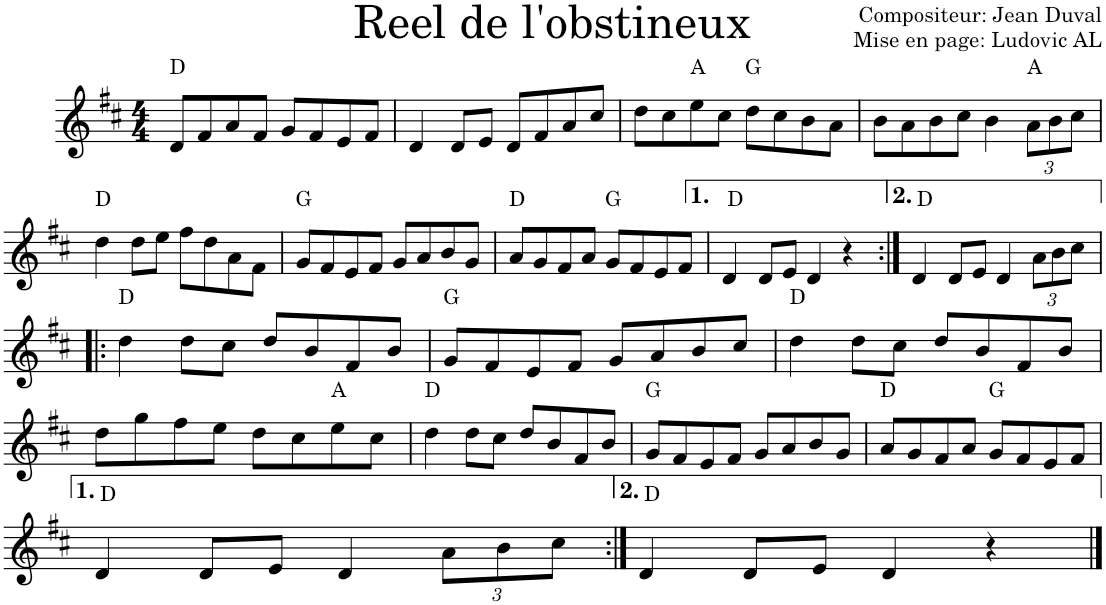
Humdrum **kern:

**kern	**harte
*part1	*part1
*staff1	*
*I"Voice	*
*I'V	*
*clefG2	*
*k[f#c#]	*
*M4/4	*
=1	=1
8d/L	D:maj
8f#/	.
8a/	.
8f#/J	.
8g/L	.
8f#/	.
8e/	.
8f#/J	.
=2	=2
4d/	.
8d/L	.
8e/J	.
8d/L	.
8f#/	.
8a/	.
8cc#/J	.
=3	=3
8dd\L	.
8cc#\	.
8ee\	A:maj
8cc#\J	.
8dd\L	G:maj
8cc#\	.
8b\	.
8a\J	.
=4	=4
8b\L	.
8a\	.
8b\	.
8cc#\J	.
4b\	.
*Xbrackettup	*
12a\L	A:maj
12b\	.
12cc#\J	.
!!LO:LB:g=z
=5	=5
4dd\	D:maj
8dd\L	.
8ee\J	.
8ff#\L	.
8dd\	.
8a\	.
8f#\J	.
=6	=6
8g/L	G:maj
8f#/	.
8e/	.
8f#/J	.
8g/L	.
8a/	.
8b/	.
8g/J	.
=7	=7
8a/L	D:maj
8g/	.
8f#/	.
8a/J	.
8g/L	G:maj
8f#/	.
8e/	.
8f#/J	.
=8	=8
4d/	D:maj
8d/L	.
8e/J	.
4d/	.
4r	.
=9:|!	=9:|!
4d/	D:maj
8d/L	.
8e/J	.
4d/	.
12a\L	.
12b\	.
12cc#\J	.
!!LO:LB:g=z
=10!|:	=10!|:
4dd\	D:maj
8dd\L	.
8cc#\J	.
8dd/L	.
8b/	.
8f#/	.
8b/J	.
=11	=11
8g/L	G:maj
8f#/	.
8e/	.
8f#/J	.
8g/L	.
8a/	.
8b/	.
8cc#/J	.
=12	=12
4dd\	D:maj
8dd\L	.
8cc#\J	.
8dd/L	.
8b/	.
8f#/	.
8b/J	.
!!LO:LB:g=z
=13	=13
8dd\L	.
8gg\	.
8ff#\	.
8ee\J	.
8dd\L	.
8cc#\	.
8ee\	A:maj
8cc#\J	.
=14	=14
4dd\	D:maj
8dd\L	.
8cc#\J	.
8dd/L	.
8b/	.
8f#/	.
8b/J	.
=15	=15
8g/L	G:maj
8f#/	.
8e/	.
8f#/J	.
8g/L	.
8a/	.
8b/	.
8g/J	.
=16	=16
8a/L	D:maj
8g/	.
8f#/	.
8a/J	.
8g/L	G:maj
8f#/	.
8e/	.
8f#/J	.
!!LO:LB:g=z
=17	=17
4d/	D:maj
8d/L	.
8e/J	.
4d/	.
12a\L	.
12b\	.
12cc#\J	.
=18:|!	=18:|!
4d/	D:maj
8d/L	.
8e/J	.
4d/	.
4r	.
==	==
*-	*-
